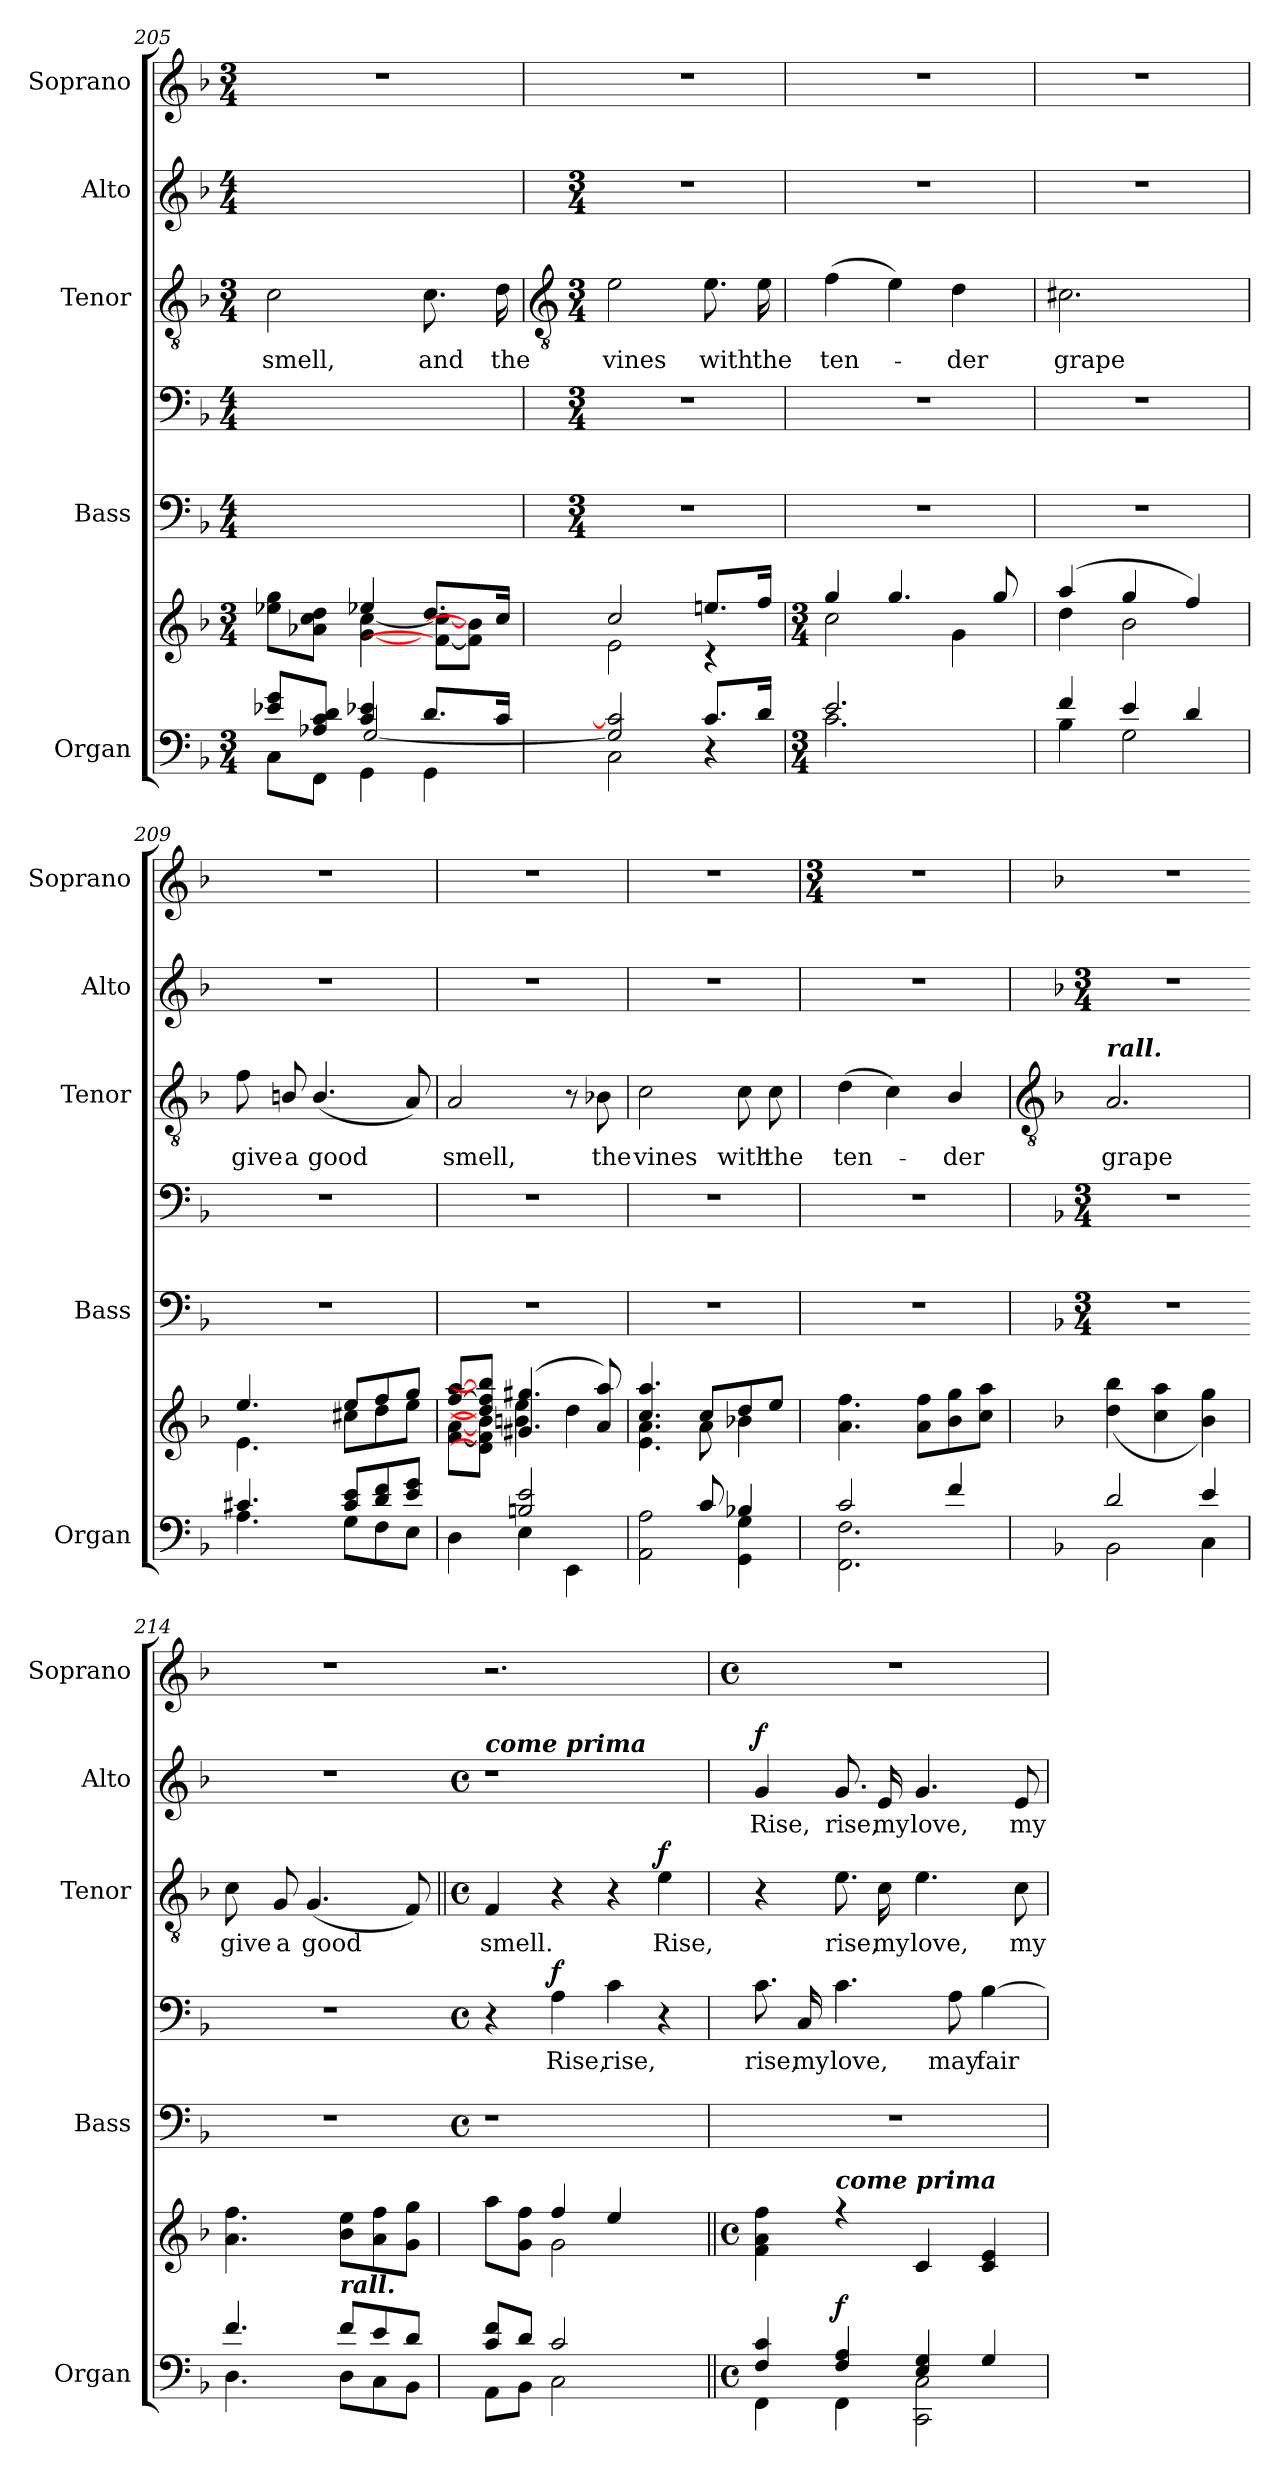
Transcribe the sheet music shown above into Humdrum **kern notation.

**kern	**kern	**dynam	**kern	**kern	**text	**dynam	**kern	**text	**dynam	**kern	**text	**dynam	**kern
*part5	*part5	*part5	*part4	*part4	*part4	*part4	*part3	*part3	*part3	*part2	*part2	*part2	*part1
*staff7	*staff6	*staff6/7	*staff5	*staff4	*staff4	*staff4/5	*staff3	*staff3	*staff3	*staff2	*staff2	*staff2	*staff1
*I"Organ	*	*	*I"Bass	*	*	*	*I"Tenor	*	*	*I"Alto	*	*	*I"Soprano
*I'Organ	*	*	*I'Bass	*	*	*	*I'Tenor	*	*	*I'Alto	*	*	*I'Soprano
!!LO:LB:g=z
*clefF4	*clefG2	*	*clefF4	*clefF4	*	*	*clefGv2	*	*	*clefG2	*	*	*clefG2
*k[b-]	*k[b-]	*	*k[b-]	*k[b-]	*	*	*k[b-]	*	*	*k[b-]	*	*	*k[b-]
*F:	*F:	*	*F:	*F:	*	*	*F:	*	*	*F:	*	*	*F:
*M3/4	*M3/4	*	*M4/4	*M4/4	*	*	*M3/4	*	*	*M4/4	*	*	*M3/4
=205	=205	=205	=205	=205	=205	=205	=205	=205	=205	=205	=205	=205	=205
*^	*^	*	*	*	*	*	*	*	*	*	*	*	*
*	*^	*	*	*	*	*	*	*	*	*	*	*	*	*	*
!	!	!	!	!	!	!	!	!	!	!	!LO:LY:b	!	!	!	!	!
4ryy	8e-X/ 8g/L	8C\L	4ryy	8ee-X\ 8gg\L	.	2.r	2.r	.	.	2c	smell,	.	2.r	.	.	2.r
.	8A-X/ 8c/ 8d/J	8FF\J	.	8a-X\ 8cc\ 8dd\J	.	.	.	.	.	.	.	.	.	.	.	.
4c/ 4e-X/	[2G/	4GG\	4ee-X/	[4g\ [4cc\	.	.	.	.	.	.	.	.	.	.	.	.
!	!	!	!	!	!	!	!	!	!	!	!LO:LY:b	!	!	!	!	!
8.d/L	.	4GG\	8.dd/L	8f_ 8cc_L	.	.	.	.	.	8.c	and	.	.	.	.	.
.	.	.	.	8f\] 8b\]J	.	.	.	.	.	.	.	.	.	.	.	.
!	!	!	!	!	!	!	!	!	!	!	!LO:LY:b	!	!	!	!	!
16c/J	.	.	16cc/J	.	.	.	.	.	.	16d	the	.	.	.	.	.
!!LO:LB:g=z
=206	=206	=206	=206	=206	=206	=206	=206	=206	=206	=206	=206	=206	=206	=206	=206	=206
*	*	*	*	*	*	*	*	*	*	*clefGv2	*	*	*	*	*	*
*	*	*	*	*	*	*M3/4	*M3/4	*	*	*M3/4	*	*	*M3/4	*	*	*
!LO:N:vis=1	!	!	!	!	!	!	!	!	!	!	!LO:LY:b	!	!	!	!	!
2.ryy	2G/] 2c/]	2C\	2cc/	2e\	.	2.r	2.r	.	.	2e	vines	.	2.r	.	.	2.r
!	!	!	!	!	!	!	!	!	!	!	!LO:LY:b	!	!	!	!	!
.	8.c/L	4r	8.een/L	4r	.	.	.	.	.	8.e	with	.	.	.	.	.
!	!	!	!	!	!	!	!	!	!	!	!LO:LY:b	!	!	!	!	!
.	16d/J	.	16ff/J	.	.	.	.	.	.	16e	the	.	.	.	.	.
*v	*v	*v	*	*	*	*	*	*	*	*	*	*	*	*	*	*
!!LO:LB:g=z
=207	=207	=207	=207	=207	=207	=207	=207	=207	=207	=207	=207	=207	=207	=207
*M3/4	*M3/4	*	*	*	*	*	*	*	*	*	*	*	*	*
*^	*	*	*	*	*	*	*	*	*	*	*	*	*	*
!	!	!	!	!	!	!	!	!	!	!LO:LY:b	!	!	!	!	!
2.e/	2.c\	4gg/	2cc\	.	2.r	2.r	.	.	(>4f	ten-	.	2.r	.	.	2.r
.	.	4.gg/	.	.	.	.	.	.	4e)	.	.	.	.	.	.
!	!	!	!	!	!	!	!	!	!	!LO:LY:b	!	!	!	!	!
.	.	.	4g\	.	.	.	.	.	4d	der	.	.	.	.	.
.	.	8gg/	.	.	.	.	.	.	.	.	.	.	.	.	.
=208	=208	=208	=208	=208	=208	=208	=208	=208	=208	=208	=208	=208	=208	=208	=208
!	!	!	!	!	!	!	!	!	!	!LO:LY:b	!	!	!	!	!
4f/	4B-\	(>4aa/	4dd\	.	2.r	2.r	.	.	2.c#X	grape	.	2.r	.	.	2.r
4e/	2G\	4gg/	2b-\	.	.	.	.	.	.	.	.	.	.	.	.
4d/	.	4ff/)	.	.	.	.	.	.	.	.	.	.	.	.	.
=209	=209	=209	=209	=209	=209	=209	=209	=209	=209	=209	=209	=209	=209	=209	=209
!	!	!	!	!	!	!	!	!	!	!LO:LY:b	!	!	!	!	!
4.c#X/	4.A\	4.ee/	4.e\	.	2.r	2.r	.	.	8f	give	.	2.r	.	.	2.r
!	!	!	!	!	!	!	!	!	!	!LO:LY:b	!	!	!	!	!
.	.	.	.	.	.	.	.	.	8Bn/	a	.	.	.	.	.
!	!	!	!	!	!	!	!	!	!	!LO:LY:b	!	!	!	!	!
.	.	.	.	.	.	.	.	.	(<4.B/	good	.	.	.	.	.
8c#/ 8e/L	8G\L	8ee/L	8cc#X\L	.	.	.	.	.	.	.	.	.	.	.	.
8d/ 8f/	8F\	8ff/	8dd\	.	.	.	.	.	.	.	.	.	.	.	.
8e/ 8g/J	8E\J	8gg/J	8ee\J	.	.	.	.	.	8A)	.	.	.	.	.	.
=210	=210	=210	=210	=210	=210	=210	=210	=210	=210	=210	=210	=210	=210	=210	=210
!	!	!	!	!	!	!	!	!	!	!LO:LY:b	!	!	!	!	!
4ryy	4D\	[8ff/ [8aa/L	[8f\ [8a\L	.	2.r	2.r	.	.	2A	smell,	.	2.r	.	.	2.r
.	.	8dd/] 8ff/] 8bb/]J	8d\] 8f\] 8b\]J	.	.	.	.	.	.	.	.	.	.	.	.
2Bn/ 2e/	4E\	(>4.g#X/ 4.gg#X/	4b\ 4ee\	.	.	.	.	.	.	.	.	.	.	.	.
.	4EE\	.	4dd\	.	.	.	.	.	8r	.	.	.	.	.	.
!	!	!	!	!	!	!	!	!	!	!LO:LY:b	!	!	!	!	!
.	.	8a/ 8aa/)	.	.	.	.	.	.	8B-X	the	.	.	.	.	.
=211	=211	=211	=211	=211	=211	=211	=211	=211	=211	=211	=211	=211	=211	=211	=211
!	!	!	!	!	!	!	!	!	!	!LO:LY:b	!	!	!	!	!
4.ryy	2AA\ 2A\	4.cc/ 4.aa/	4.e\ 4.a\	.	2.r	2.r	.	.	2c	vines	.	2.r	.	.	2.r
8c/	.	8cc/L	8a\	.	.	.	.	.	.	.	.	.	.	.	.
!	!	!	!	!	!	!	!	!	!	!LO:LY:b	!	!	!	!	!
4B-X/	4GG\ 4G\	8dd/	4b-X\	.	.	.	.	.	8c	with	.	.	.	.	.
!	!	!	!	!	!	!	!	!	!	!LO:LY:b	!	!	!	!	!
.	.	8ee/J	.	.	.	.	.	.	8c	the	.	.	.	.	.
!!LO:LB:g=z
=212	=212	=212	=212	=212	=212	=212	=212	=212	=212	=212	=212	=212	=212	=212	=212
*	*	*	*	*	*	*	*	*	*	*	*	*	*	*	*M3/4
!	!	!LO:N:vis=1	!	!	!	!	!	!	!	!LO:LY:b	!	!	!	!	!
2c/	2.FF\ 2.F\	2.ryy	4.a\ 4.ff\	.	2.r	2.r	.	.	(>4d	ten-	.	2.r	.	.	2.r
.	.	.	.	.	.	.	.	.	4c)	.	.	.	.	.	.
.	.	.	8a\ 8ff\L	.	.	.	.	.	.	.	.	.	.	.	.
!	!	!	!	!	!	!	!	!	!	!LO:LY:b	!	!	!	!	!
4f/	.	.	8b-\ 8gg\	.	.	.	.	.	4B-/	der	.	.	.	.	.
.	.	.	8cc\ 8aa\J	.	.	.	.	.	.	.	.	.	.	.	.
!!LO:LB:g=z
=213	=213	=213	=213	=213	=213	=213	=213	=213	=213	=213	=213	=213	=213	=213	=213
*	*	*	*	*	*	*	*	*	*clefGv2	*	*	*	*	*	*
*	*	*	*	*	*k[b-]	*k[b-]	*	*	*	*	*	*k[b-]	*	*	*
*	*	*	*	*	*F:	*F:	*	*	*	*	*	*F:	*	*	*
*	*	*	*	*	*M3/4	*M3/4	*	*	*	*	*	*M3/4	*	*	*
!	!	!	!	!	!	!	!	!	!LO:TX:a:Bi:t=rall.	!	!	!	!	!	!
!	!	!LO:N:vis=1	!	!	!LO:N:vis=1	!LO:N:vis=1	!	!	!	!LO:LY:b	!	!LO:N:vis=1	!	!	!
2d/	2BB-\	2.ryy	(<4dd\ 4bb-\	.	2.r	2.r	.	.	2.A	grape	.	2.r	.	.	2.r
.	.	.	4cc\ 4aa\	.	.	.	.	.	.	.	.	.	.	.	.
4e/	4C\	.	4b-\ 4gg\)	.	.	.	.	.	.	.	.	.	.	.	.
!!LO:LB:g=z
=214	=214	=214	=214	=214||	=214	=214	=214||	=214||	=214	=214||	=214||	=214	=214||	=214||	=214||
!	!	!LO:N:vis=1	!	!	!LO:N:vis=1	!LO:N:vis=1	!	!	!	!LO:LY:b	!	!LO:N:vis=1	!	!	!
4.f/	4.D\	2.ryy	4.a\ 4.ff\	.	2.r	2.r	.	.	8c	give	.	2.r	.	.	2.r
!	!	!	!	!	!	!	!	!	!	!LO:LY:b	!	!	!	!	!
.	.	.	.	.	.	.	.	.	8G	a	.	.	.	.	.
!	!	!	!	!	!	!	!	!	!	!LO:LY:b	!	!	!	!	!
.	.	.	.	.	.	.	.	.	(<4.G	good	.	.	.	.	.
!	!	!	!LO:TX:b:Bi:t=rall.	!	!	!	!	!	!	!	!	!	!	!	!
8f/L	8D\L	.	8b-\ 8ee\L	.	.	.	.	.	.	.	.	.	.	.	.
8e/	8C\	.	8a\ 8ff\	.	.	.	.	.	.	.	.	.	.	.	.
8d/J	8BB-\J	.	8g\ 8gg\J	.	.	.	.	.	8F)	.	.	.	.	.	.
=215	=215	=215	=215	=215	=215||	=215||	=215	=215	=215||	=215	=215	=215||	=215	=215	=215
*	*	*	*	*	*M4/4	*M4/4	*	*	*M4/4	*	*	*M4/4	*	*	*
*	*	*	*	*	*met(c)	*met(c)	*	*	*met(c)	*	*	*met(c)	*	*	*
!	!	!	!	!	!	!	!	!	!	!	!	!LO:TX:a:Bi:t=come prima	!	!	!
!	!	!	!	!	!	!	!	!	!	!LO:LY:b	!	!	!	!	!
8c/ 8f/L	8AA\L	4ryy	8aa\L	.	1r	4r	.	.	4F	smell.	.	1r	.	.	2.r
8d/J	8BB-\J	.	8g\ 8ff\J	.	.	.	.	.	.	.	.	.	.	.	.
!	!	!	!	!	!	!	!LO:LY:b	!LO:DY:b	!	!	!	!	!	!	!
2c/	2C\	4ff/	2g\	.	.	4A	Rise,	f	4r	.	.	.	.	.	.
!	!	!	!	!	!	!	!LO:LY:b	!	!	!	!	!	!	!	!
.	.	4ee/	.	.	.	4c	rise,	.	4r	.	.	.	.	.	.
!	!	!	!	!	!	!	!	!	!	!LO:LY:b	!LO:DY:b	!	!	!	!
4ryy	4ryy	4ryy	4ryy	.	.	4r	.	.	4e	Rise,	f	.	.	.	4ryy
!!LO:LB:g=z
=216||	=216||	=216||	=216||	=216	=216	=216	=216	=216	=216	=216	=216	=216	=216	=216	=216
*M4/4	*	*M4/4	*	*	*	*	*	*	*	*	*	*	*	*	*M4/4
*met(c)	*	*met(c)	*	*	*	*	*	*	*	*	*	*	*	*	*met(c)
!	!	!	!	!	!	!	!LO:LY:b	!	!	!	!	!	!LO:LY:b	!LO:DY:b	!
4F/ 4c/	4FF\	4f\ 4a\ 4ff\	1ryy	.	1r	8.c	rise,	.	4r	.	.	4g	Rise,	f	1r
!	!	!	!	!	!	!	!LO:LY:b	!	!	!	!	!	!	!	!
.	.	.	.	.	.	16C	my	.	.	.	.	.	.	.	.
!	!	!LO:TX:a:Bi:t=come prima	!	!	!	!	!	!	!	!	!	!	!	!	!
!	!	!	!	!LO:DY:a=2	!	!	!LO:LY:b	!	!	!LO:LY:b	!	!	!LO:LY:b	!	!
4F/ 4A/	4FF\	4r	.	f	.	4.c	love,	.	8.e	rise,	.	8.g	rise,	.	.
!	!	!	!	!	!	!	!	!	!	!LO:LY:b	!	!	!LO:LY:b	!	!
.	.	.	.	.	.	.	.	.	16c	my	.	16e	my	.	.
!	!	!	!	!	!	!	!	!	!	!LO:LY:b	!	!	!LO:LY:b	!	!
4E/ 4G/	2CC\ 2C\	4c/	.	.	.	.	.	.	4.e	love,	.	4.g	love,	.	.
!	!	!	!	!	!	!	!LO:LY:b	!	!	!	!	!	!	!	!
.	.	.	.	.	.	8A	may	.	.	.	.	.	.	.	.
!	!	!	!	!	!	!	!LO:LY:b	!	!	!	!	!	!	!	!
4G/	.	4c/ 4e/	.	.	.	[4B-	fair	.	.	.	.	.	.	.	.
!	!	!	!	!	!	!	!	!	!	!LO:LY:b	!	!	!LO:LY:b	!	!
.	.	.	.	.	.	.	.	.	8c	my	.	8e	my	.	.
*v	*v	*	*	*	*	*	*	*	*	*	*	*	*	*	*
*	*v	*v	*	*	*	*	*	*	*	*	*	*	*	*
=	=	=	=	=	=	=	=	=	=	=	=	=	=
*-	*-	*-	*-	*-	*-	*-	*-	*-	*-	*-	*-	*-	*-
